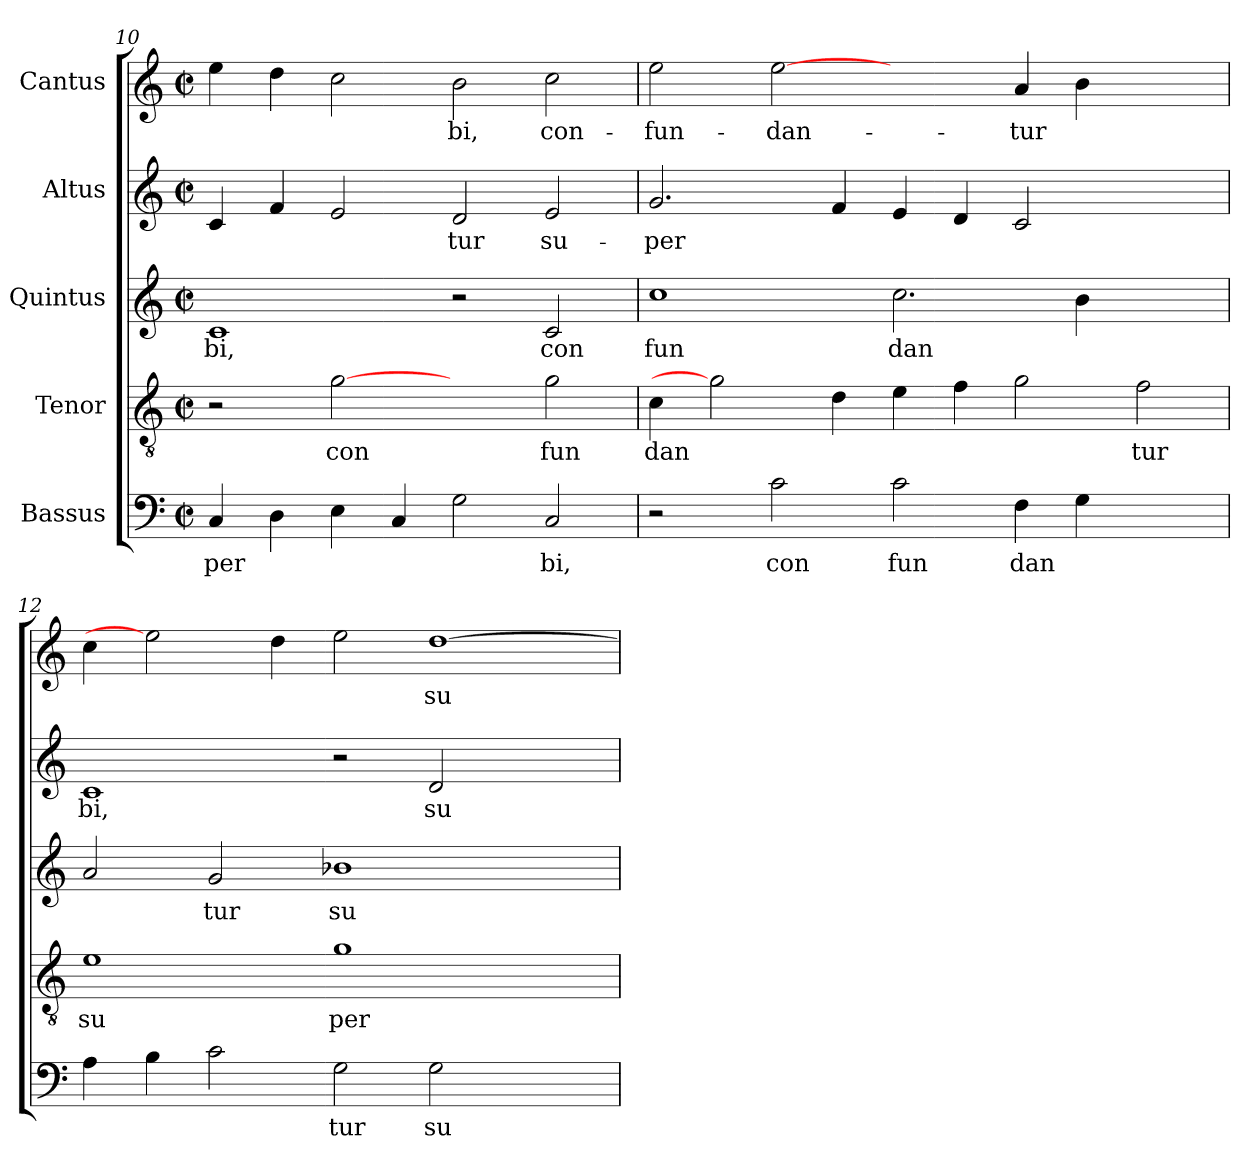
**kern	**text	**kern	**text	**kern	**text	**kern	**text	**kern	**text
*part5	*part5	*part4	*part4	*part3	*part3	*part2	*part2	*part1	*part1
*staff5	*staff5	*staff4	*staff4	*staff3	*staff3	*staff2	*staff2	*staff1	*staff1
*I"Bassus	*	*I"Tenor	*	*I"Quintus	*	*I"Altus	*	*I"Cantus	*
!!LO:PB:g=z
*clefF4	*	*clefGv2	*	*clefG2	*	*clefG2	*	*clefG2	*
*k[]	*	*k[]	*	*k[]	*	*k[]	*	*k[]	*
*C:	*	*C:	*	*C:	*	*C:	*	*C:	*
*M2/2	*	*M2/2	*	*M2/2	*	*M2/2	*	*M2/2	*
*met(c|)	*	*met(c|)	*	*met(c|)	*	*met(c|)	*	*met(c|)	*
=10	=10	=10	=10	=10	=10	=10	=10	=10	=10
!	!LO:LY:b:cj	!	!	!	!LO:LY:b:cj	!	!LO:LY:b:cj	!	!LO:LY:b:cj
4C/	-per	2r	.	1c	-bi,	4c/	.	4ee\	--
!	!LO:LY:b:cj	!	!	!	!	!	!LO:LY:b:cj	!	!LO:LY:b:cj
4D\	.	.	.	.	.	4f/	.	4dd\	--
!	!LO:LY:b:cj	!	!LO:LY:b:cj	!	!	!	!LO:LY:b:cj	!	!LO:LY:b:cj
4E\	.	[2g	con	.	.	2e/	.	2cc\	--
!	!LO:LY:b:cj	!	!	!	!	!	!	!	!
4C/	.	.	.	.	.	.	.	.	.
!	!LO:LY:b:cj	!	!	!	!	!	!LO:LY:b:cj	!	!LO:LY:b:cj
2G\	.	2ryy	.	2r	.	2d/	tur	2b\	-bi,
!	!LO:LY:b:cj	!	!LO:LY:b:cj	!	!LO:LY:b:cj	!	!LO:LY:b:cj	!	!LO:LY:b:cj
2C/	bi,	2g\	fun	2c/	con	2e/	su-	2cc\	con-
=11	=11	=11	=11	=11	=11	=11	=11	=11	=11
!	!	!	!LO:LY:b:cj	!	!LO:LY:b:cj	!	!LO:LY:b:cj	!	!LO:LY:b:cj
2r	.	4c\	dan	1cc	fun	2.g/	-per-	2ee\	-fun-
.	.	2g]	.	.	.	.	.	.	.
!	!LO:LY:b:cj	!	!	!	!	!	!	!	!LO:LY:b:cj
2c\	con	.	.	.	.	.	.	[2ee	-dan-
!	!	!	!LO:LY:b:cj	!	!	!	!LO:LY:b:cj	!	!
.	.	4d\	.	.	.	4f/	--	.	.
!	!LO:LY:b:cj	!	!LO:LY:b:cj	!	!LO:LY:b:cj	!	!LO:LY:b:cj	!	!
2c\	fun	4e\	.	2.cc\	dan	4e/	--	2ryy	.
!	!	!	!LO:LY:b:cj	!	!	!	!LO:LY:b:cj	!	!
.	.	4f\	.	.	.	4d/	--	.	.
!	!LO:LY:b:cj	!	!LO:LY:b:cj	!	!	!	!LO:LY:b:cj	!	!LO:LY:b:cj
4F\	dan	2g\	.	.	.	2c/	--	4a/	-tur
!	!LO:LY:b:cj	!	!	!	!LO:LY:b:cj	!	!	!	!LO:LY:b:cj
4G\	.	.	.	4b\	.	.	.	4b\	.
!	!	!	!LO:LY:b:cj	!	!	!	!	!	!
2ryy	.	2f\	tur	2ryy	.	2ryy	.	2ryy	.
=12	=12	=12	=12	=12	=12	=12	=12	=12	=12
!	!LO:LY:b:cj	!	!LO:LY:b:cj	!	!LO:LY:b:cj	!	!LO:LY:b:cj	!	!LO:LY:b:cj
4A\	.	1e	su	2a/	.	1c	-bi,	4cc\	.
!	!LO:LY:b:cj	!	!	!	!	!	!	!	!
4B\	.	.	.	.	.	.	.	2ee]	.
!	!LO:LY:b:cj	!	!	!	!LO:LY:b:cj	!	!	!	!
2c\	.	.	.	2g/	tur	.	.	.	.
!	!	!	!	!	!	!	!	!	!LO:LY:b:cj
.	.	.	.	.	.	.	.	4dd\	.
!	!LO:LY:b:cj	!	!LO:LY:b:cj	!	!LO:LY:b:cj	!	!	!	!LO:LY:b:cj
2G\	tur	1g	per	1b-X	su	2r	.	2ee\	.
!	!LO:LY:b:cj	!	!	!	!	!	!LO:LY:b:cj	!	!LO:LY:b:cj
2G\	su	.	.	.	.	2d/	su-	[>1dd	su-
2ryy	.	2ryy	.	2ryy	.	2ryy	.	.	.
=	=	=	=	=	=	=	=	=	=
*-	*-	*-	*-	*-	*-	*-	*-	*-	*-
